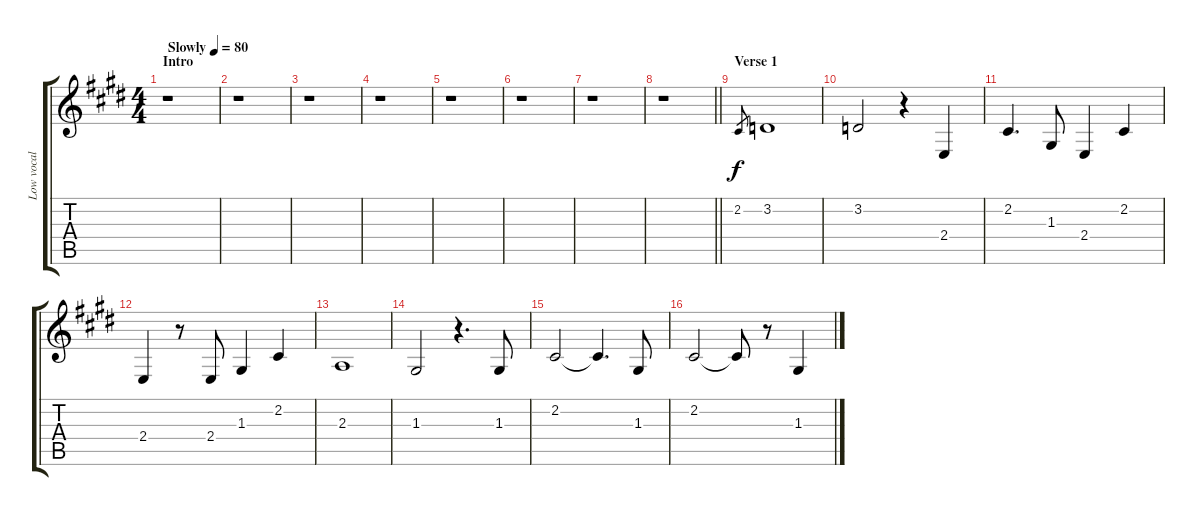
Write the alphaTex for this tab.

\track ("Low vocal - George" "Low vocal ") {instrument stringensemble1}
\staff {score tabs}
\tuning (E4 B3 G3 D3 A2 E2) {hide}
\ts (4 4)
\section ("" "Intro")
\tempo (80 "Slowly")
\clef g2
\ks c#minor
r.1{dy f instrument stringensemble1} |
r.1 |
r.1 |
r.1 |
r.1 |
r.1 |
r.1 |
\barLineRight lightlight
r.1 |
\section ("" "Verse 1")
2.2.8{gr} 3.2.1 |
3.2.2 r.4 2.4.4 |
2.2.4{d} 1.3.8 2.4.4 2.2.4 |
2.4.4 r.8 2.4.8 1.3.4 2.2.4 |
2.3.1 |
1.3.2 r.4{d} 1.3.8 |
2.2.2 2.2{t}.4{d} 1.3.8 |
2.2.2 2.2{t}.8 r.8 1.3.4
